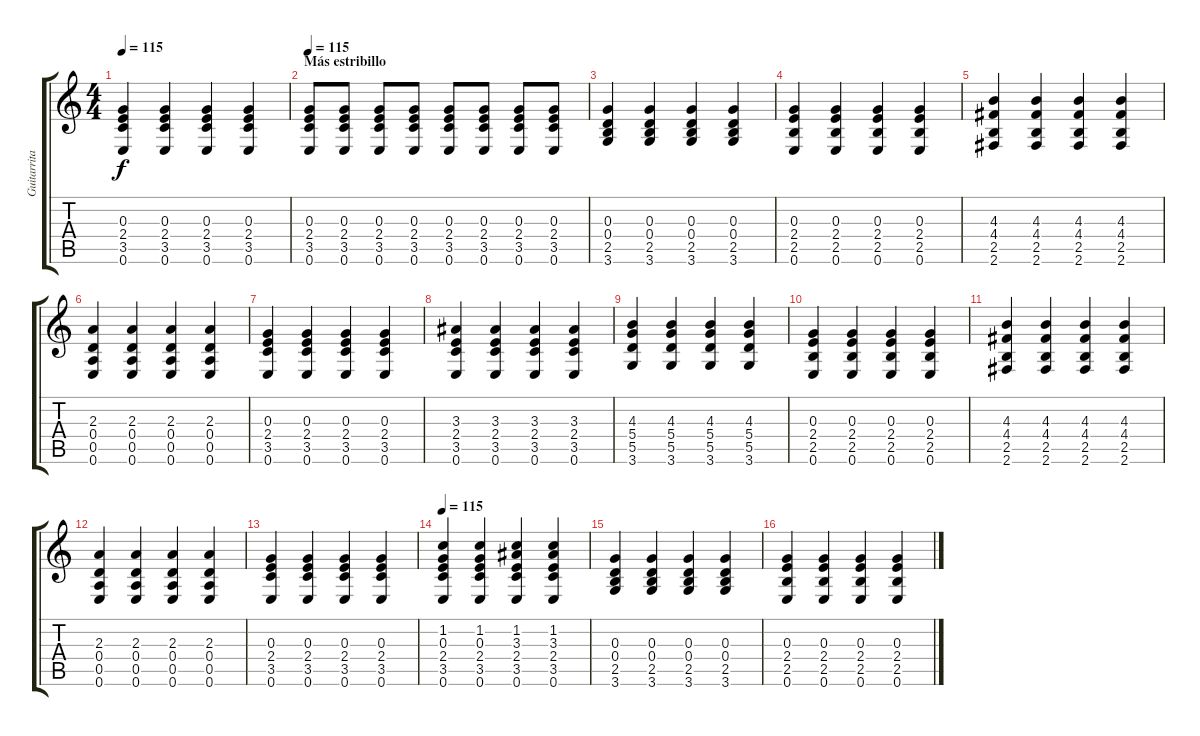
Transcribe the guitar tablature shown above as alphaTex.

\track ("Guitarrita" "Guitarrita") {instrument distortionguitar}
\staff {score tabs}
\tuning (E4 B3 G3 D3 A2 E2) {hide}
\ts (4 4)
\tempo 115
\clef g2
\ks c
(0.3 2.4 3.5 0.6).4{dy f} (0.3 2.4 3.5 0.6).4 (0.3 2.4 3.5 0.6).4 (0.3 2.4 3.5 0.6).4 |
\section ("" "Más estribillo")
\tempo 115
(0.3 2.4 3.5 0.6).8 (0.3 2.4 3.5 0.6).8 (0.3 2.4 3.5 0.6).8 (0.3 2.4 3.5 0.6).8 (0.3 2.4 3.5 0.6).8 (0.3 2.4 3.5 0.6).8 (0.3 2.4 3.5 0.6).8 (0.3 2.4 3.5 0.6).8 |
(0.3 0.4 2.5 3.6).4 (0.3 0.4 2.5 3.6).4 (0.3 0.4 2.5 3.6).4 (0.3 0.4 2.5 3.6).4 |
(0.3 2.4 2.5 0.6).4 (0.3 2.4 2.5 0.6).4 (0.3 2.4 2.5 0.6).4 (0.3 2.4 2.5 0.6).4 |
(4.3 4.4 2.5 2.6).4 (4.3 4.4 2.5 2.6).4 (4.3 4.4 2.5 2.6).4 (4.3 4.4 2.5 2.6).4 |
(2.3 0.4 0.5 0.6).4 (2.3 0.4 0.5 0.6).4 (2.3 0.4 0.5 0.6).4 (2.3 0.4 0.5 0.6).4 |
(0.3 2.4 3.5 0.6).4 (0.3 2.4 3.5 0.6).4 (0.3 2.4 3.5 0.6).4 (0.3 2.4 3.5 0.6).4 |
(3.3 2.4 3.5 0.6).4 (3.3 2.4 3.5 0.6).4 (3.3 2.4 3.5 0.6).4 (3.3 2.4 3.5 0.6).4 |
(4.3 5.4 5.5 3.6).4 (4.3 5.4 5.5 3.6).4 (4.3 5.4 5.5 3.6).4 (4.3 5.4 5.5 3.6).4 |
(0.3 2.4 2.5 0.6).4 (0.3 2.4 2.5 0.6).4 (0.3 2.4 2.5 0.6).4 (0.3 2.4 2.5 0.6).4 |
(4.3 4.4 2.5 2.6).4 (4.3 4.4 2.5 2.6).4 (4.3 4.4 2.5 2.6).4 (4.3 4.4 2.5 2.6).4 |
(2.3 0.4 0.5 0.6).4 (2.3 0.4 0.5 0.6).4 (2.3 0.4 0.5 0.6).4 (2.3 0.4 0.5 0.6).4 |
(0.3 2.4 3.5 0.6).4 (0.3 2.4 3.5 0.6).4 (0.3 2.4 3.5 0.6).4 (0.3 2.4 3.5 0.6).4 |
\tempo 115
(1.2 0.3 2.4 3.5 0.6).4 (1.2 0.3 2.4 3.5 0.6).4 (1.2 3.3 2.4 3.5 0.6).4 (1.2 3.3 2.4 3.5 0.6).4 |
(0.3 0.4 2.5 3.6).4 (0.3 0.4 2.5 3.6).4 (0.3 0.4 2.5 3.6).4 (0.3 0.4 2.5 3.6).4 |
(0.3 2.4 2.5 0.6).4 (0.3 2.4 2.5 0.6).4 (0.3 2.4 2.5 0.6).4 (0.3 2.4 2.5 0.6).4
